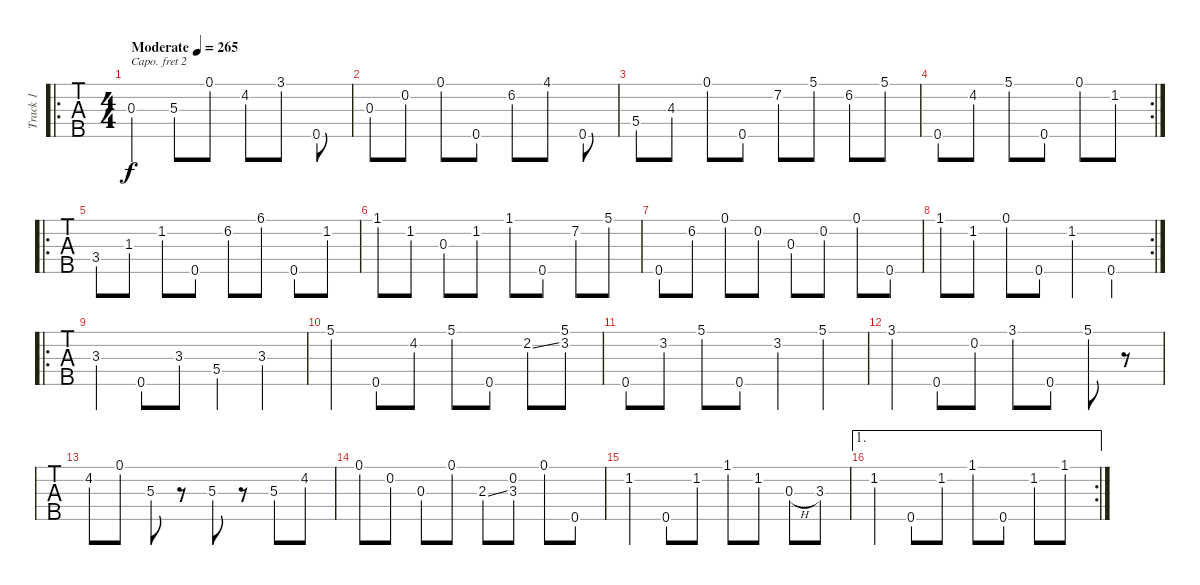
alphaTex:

\track ("Track 1" "Track 1") {instrument banjo}
\staff {tabs}
\capo 2
\tuning (D4 B3 G3 D3 G4) {hide}
\displaytranspose 12
\ro
\ts (4 4)
\tempo (265 "Moderate")
\clef g2
\ks c
0.3.4{dy f instrument banjo} 5.3.8 0.1.8 4.2.8 3.1.8 0.5.8 |
0.3.8 0.2.8 0.1.8 0.5.8 6.2.8 4.1.8 0.5.8 |
5.4.8 4.3.8 0.1.8 0.5.8 7.2.8 5.1.8 6.2.8 5.1.8 |
\rc 2
0.5.8 4.2.8 5.1.8 0.5.8 0.1.8 1.2.8 |
\ro
3.4.8 1.3.8 1.2.8 0.5.8 6.2.8 6.1.8 0.5.8 1.2.8 |
1.1.8 1.2.8 0.3.8 1.2.8 1.1.8 0.5.8 7.2.8 5.1.8 |
0.5.8 6.2.8 0.1.8 0.2.8 0.3.8 0.2.8 0.1.8 0.5.8 |
\rc 2
1.1.8 1.2.8 0.1.8 0.5.8 1.2.4 0.5.4 |
\ro
3.3.4 0.5.8 3.3.8 5.4.4 3.3.4 |
5.1.4 0.5.8 4.2.8 5.1.8 0.5.8 2.2{ss}.8 (5.1 3.2).8 |
0.5.8 3.2.8 5.1.8 0.5.8 3.2.4 5.1.4 |
3.1.4 0.5.8 0.2.8 3.1.8 0.5.8 5.1.8 r.8 |
4.2.8 0.1.8 5.3.8 r.8 5.3.8 r.8 5.3.8 4.2.8 |
0.1.8 0.2.8 0.3.8 0.1.8 2.3{ss}.8 (0.2 3.3).8 0.1.8 0.5.8 |
1.2.4 0.5.8 1.2.8 1.1.8 1.2.8 0.3{h}.8 3.3.8 |
\ae 1
\rc 2
1.2.4 0.5.8 1.2.8 1.1.8 0.5.8 1.2.8 1.1.8
